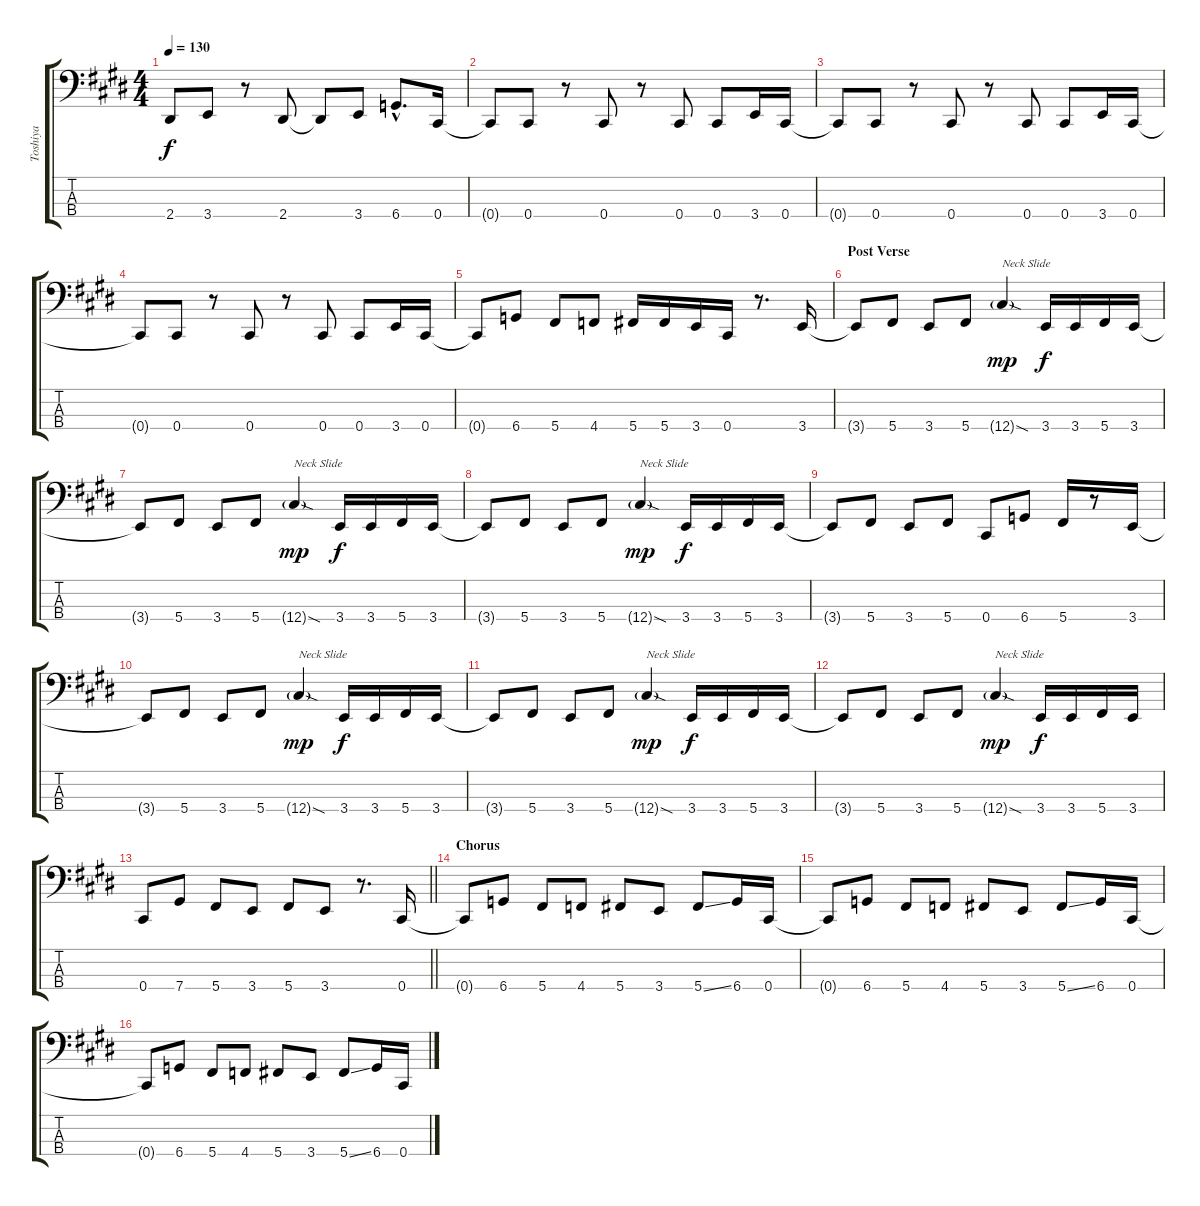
\track ("Toshiya" "Toshiya") {instrument electricbasspick}
\staff {score tabs}
\tuning (Eb2 Bb1 Gb1 Db1) {hide}
\ts (4 4)
\tempo 130
\clef f4
\ks e
2.4{t}.8{dy f} 3.4.8 r.8 2.4.8 2.4{t}.8 3.4.8 6.4{hac}.8{d} 0.4.16 |
0.4{t}.8 0.4.8 r.8 0.4.8 r.8 0.4.8 0.4.8 3.4.16 0.4.16 |
0.4{t}.8 0.4.8 r.8 0.4.8 r.8 0.4.8 0.4.8 3.4.16 0.4.16 |
0.4{t}.8 0.4.8 r.8 0.4.8 r.8 0.4.8 0.4.8 3.4.16 0.4.16 |
0.4{t}.8 6.4.8 5.4.8 4.4.8 5.4.16 5.4.16 3.4.16 0.4.16 r.8{d} 3.4.16 |
\section ("" "Post Verse")
3.4{t}.8 5.4.8 3.4.8 5.4.8 12.4{sod g}.4{txt "Neck Slide" dy mp} 3.4.16{dy f} 3.4.16 5.4.16 3.4.16 |
3.4{t}.8 5.4.8 3.4.8 5.4.8 12.4{sod g}.4{txt "Neck Slide" dy mp} 3.4.16{dy f} 3.4.16 5.4.16 3.4.16 |
3.4{t}.8 5.4.8 3.4.8 5.4.8 12.4{sod g}.4{txt "Neck Slide" dy mp} 3.4.16{dy f} 3.4.16 5.4.16 3.4.16 |
3.4{t}.8 5.4.8 3.4.8 5.4.8 0.4.8 6.4.8 5.4.16 r.8 3.4.16 |
3.4{t}.8 5.4.8 3.4.8 5.4.8 12.4{sod g}.4{txt "Neck Slide" dy mp} 3.4.16{dy f} 3.4.16 5.4.16 3.4.16 |
3.4{t}.8 5.4.8 3.4.8 5.4.8 12.4{sod g}.4{txt "Neck Slide" dy mp} 3.4.16{dy f} 3.4.16 5.4.16 3.4.16 |
3.4{t}.8 5.4.8 3.4.8 5.4.8 12.4{sod g}.4{txt "Neck Slide" dy mp} 3.4.16{dy f} 3.4.16 5.4.16 3.4.16 |
\barLineRight lightlight
0.4.8 7.4.8 5.4.8 3.4.8 5.4.8 3.4.8 r.8{d} 0.4.16 |
\section ("" "Chorus")
0.4{t}.8 6.4.8 5.4.8 4.4.8 5.4.8 3.4.8 5.4{ss}.8 6.4.16 0.4.16 |
0.4{t}.8 6.4.8 5.4.8 4.4.8 5.4.8 3.4.8 5.4{ss}.8 6.4.16 0.4.16 |
0.4{t}.8 6.4.8 5.4.8 4.4.8 5.4.8 3.4.8 5.4{ss}.8 6.4.16 0.4.16
